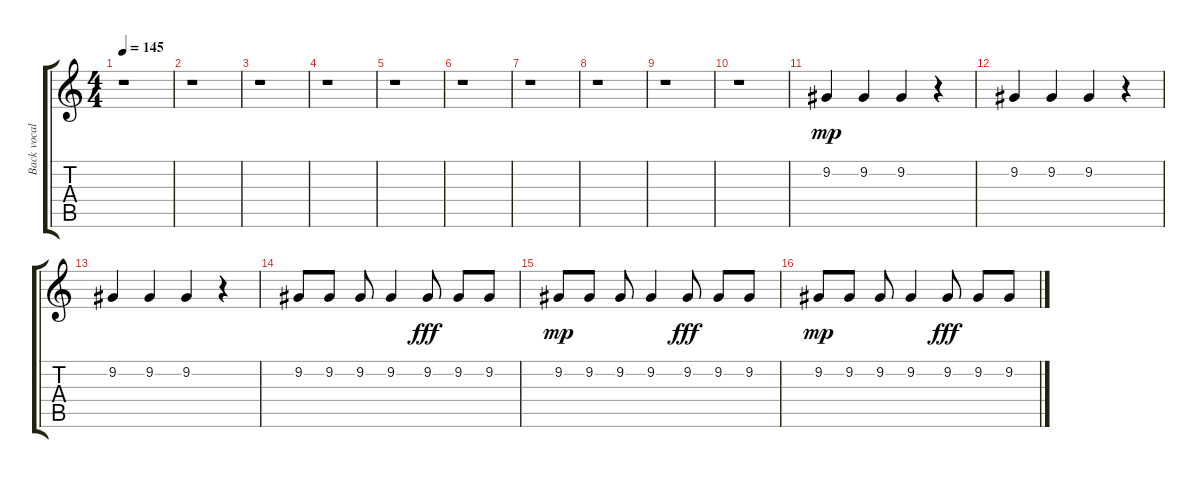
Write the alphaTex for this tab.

\track ("Back vocal" "Back vocal") {instrument trumpet}
\staff {score tabs}
\tuning (E4 B3 G3 D3 A2 E2) {hide}
\ts (4 4)
\tempo 145
\clef g2
\ks c
r.1{dy fff} |
r.1 |
r.1 |
r.1 |
r.1 |
r.1 |
r.1 |
r.1 |
r.1 |
r.1 |
9.2.4{dy mp} 9.2.4 9.2.4 r.4 |
9.2.4 9.2.4 9.2.4 r.4 |
9.2.4 9.2.4 9.2.4 r.4 |
9.2.8 9.2.8 9.2.8 9.2.4 9.2.8{dy fff} 9.2.8 9.2.8 |
9.2.8{dy mp} 9.2.8 9.2.8 9.2.4 9.2.8{dy fff} 9.2.8 9.2.8 |
9.2.8{dy mp} 9.2.8 9.2.8 9.2.4 9.2.8{dy fff} 9.2.8 9.2.8
